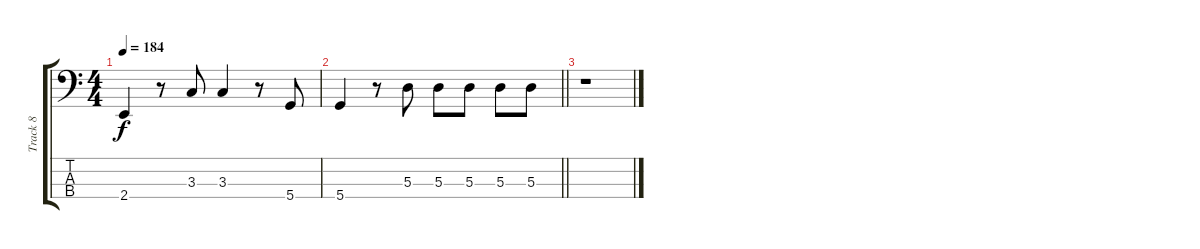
\track ("Track 8" "Track 8") {instrument electricbasspick}
\staff {score tabs}
\tuning (G2 D2 A1 D1) {hide}
\ts (4 4)
\tempo 184
\clef f4
\ks c
2.4.4{dy f} r.8 3.3.8 3.3.4 r.8 5.4.8 |
\barLineRight lightlight
5.4.4 r.8 5.3.8 5.3.8 5.3.8 5.3.8 5.3.8 |
r.1
